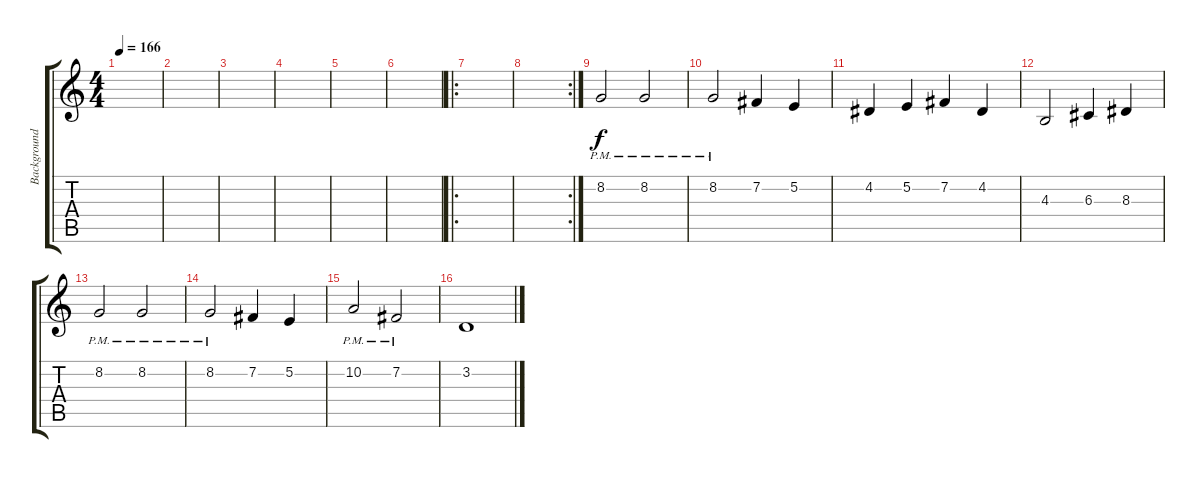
\track ("Background Effects" "Background") {instrument fx5brightness}
\staff {score tabs}
\tuning (E4 B3 G3 D3 A2 E2) {hide}
\ts (4 4)
\tempo 166
\clef g2
\ks c
|
|
|
|
|
|
\ro
|
\rc 2
|
8.2{pm}.2 8.2{pm}.2 |
8.2{pm}.2 7.2.4 5.2.4 |
4.2.4 5.2.4 7.2.4 4.2.4 |
4.3.2 6.3.4 8.3.4 |
8.2{pm}.2 8.2{pm}.2 |
8.2{pm}.2 7.2.4 5.2.4 |
10.2{pm}.2 7.2{pm}.2 |
3.2.1
